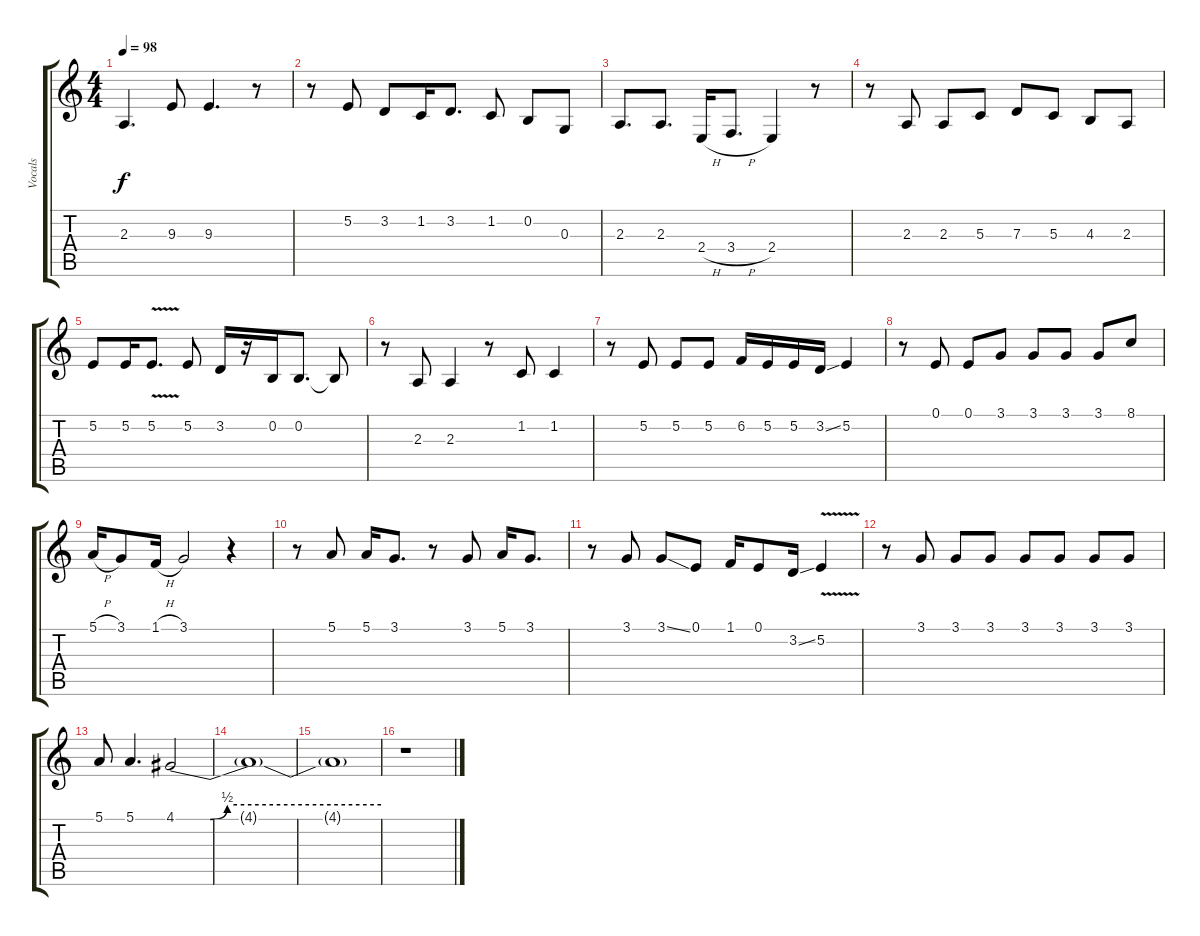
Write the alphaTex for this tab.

\track ("Vocals" "Vocals") {instrument frenchhorn}
\staff {score tabs}
\tuning (E4 B3 G3 D3 A2 E2) {hide}
\ts (4 4)
\tempo 98
\clef g2
\ks c
2.3.4{d dy f} 9.3.8 9.3.4{d} r.8 |
r.8 5.2.8 3.2.8 1.2.16 3.2.8{d} 1.2.8 0.2.8 0.3.8 |
2.3.8{d} 2.3.8{d} 2.4{h}.16 3.4{h}.8{d} 2.4.4 r.8 |
r.8 2.3.8 2.3.8 5.3.8 7.3.8 5.3.8 4.3.8 2.3.8 |
5.2.8 5.2.16 5.2{v}.8{d} 5.2.8 3.2.16 r.16 0.2.16 0.2.8{d} 0.2{t}.8 |
r.8 2.3.8 2.3.4 r.8 1.2.8 1.2.4 |
r.8 5.2.8 5.2.8 5.2.8 6.2.16 5.2.16 5.2.16 3.2{ss}.16 5.2.4 |
r.8 0.1.8 0.1.8 3.1.8 3.1.8 3.1.8 3.1.8 8.1.8 |
5.1{h}.16 3.1.8 1.1{h}.16 3.1.2 r.4 |
r.8 5.1.8 5.1.16 3.1.8{d} r.8 3.1.8 5.1.16 3.1.8{d} |
r.8 3.1.8 3.1{ss}.8 0.1.8 1.1.16 0.1.8 3.2{ss}.16 5.2{v}.4 |
r.8 3.1.8 3.1.8 3.1.8 3.1.8 3.1.8 3.1.8 3.1.8 |
5.1.8 5.1.4{d} 4.1{be (custom 0 0 10 0 15 2 60 2)}.2 |
4.1{t}.1 |
4.1{t}.1 |
r.1
